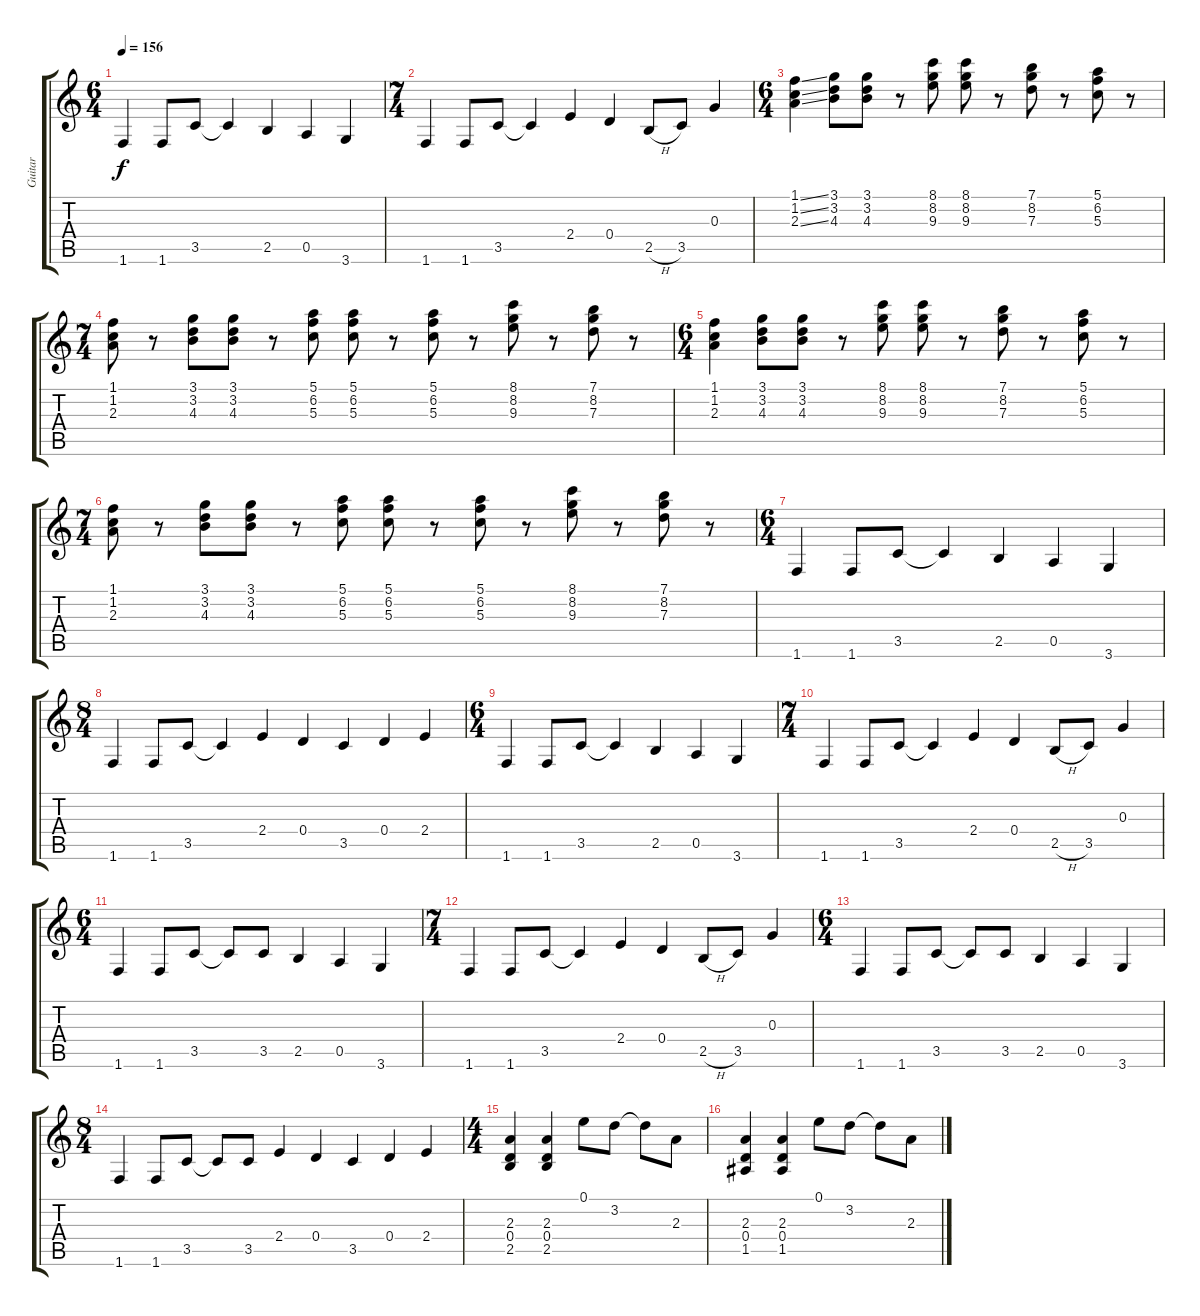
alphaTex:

\track ("Guitar" "Guitar") {instrument overdrivenguitar}
\staff {score tabs}
\tuning (E4 B3 G3 D3 A2 E2) {hide}
\ts (6 4)
\tempo 156
\clef g2
\ks c
1.6.4{dy f} 1.6.8 3.5.8 3.5{t}.4 2.5.4 0.5.4 3.6.4 |
\ts (7 4)
1.6.4 1.6.8 3.5.8 3.5{t}.4 2.4.4 0.4.4 2.5{h}.8 3.5.8 0.3.4 |
\ts (6 4)
(1.1{ss} 1.2{ss} 2.3{ss}).4 (3.1 3.2 4.3).8 (3.1 3.2 4.3).8 r.8 (8.1 8.2 9.3).8 (8.1 8.2 9.3).8 r.8 (7.1 8.2 7.3).8 r.8 (5.1 6.2 5.3).8 r.8 |
\ts (7 4)
(1.1 1.2 2.3).8 r.8 (3.1 3.2 4.3).8 (3.1 3.2 4.3).8 r.8 (5.1 6.2 5.3).8 (5.1 6.2 5.3).8 r.8 (5.1 6.2 5.3).8 r.8 (8.1 8.2 9.3).8 r.8 (7.1 8.2 7.3).8 r.8 |
\ts (6 4)
(1.1 1.2 2.3).4 (3.1 3.2 4.3).8 (3.1 3.2 4.3).8 r.8 (8.1 8.2 9.3).8 (8.1 8.2 9.3).8 r.8 (7.1 8.2 7.3).8 r.8 (5.1 6.2 5.3).8 r.8 |
\ts (7 4)
(1.1 1.2 2.3).8 r.8 (3.1 3.2 4.3).8 (3.1 3.2 4.3).8 r.8 (5.1 6.2 5.3).8 (5.1 6.2 5.3).8 r.8 (5.1 6.2 5.3).8 r.8 (8.1 8.2 9.3).8 r.8 (7.1 8.2 7.3).8 r.8 |
\ts (6 4)
1.6.4 1.6.8 3.5.8 3.5{t}.4 2.5.4 0.5.4 3.6.4 |
\ts (8 4)
1.6.4 1.6.8 3.5.8 3.5{t}.4 2.4.4 0.4.4 3.5.4 0.4.4 2.4.4 |
\ts (6 4)
1.6.4 1.6.8 3.5.8 3.5{t}.4 2.5.4 0.5.4 3.6.4 |
\ts (7 4)
1.6.4 1.6.8 3.5.8 3.5{t}.4 2.4.4 0.4.4 2.5{h}.8 3.5.8 0.3.4 |
\ts (6 4)
1.6.4 1.6.8 3.5.8 3.5{t}.8 3.5.8 2.5.4 0.5.4 3.6.4 |
\ts (7 4)
1.6.4 1.6.8 3.5.8 3.5{t}.4 2.4.4 0.4.4 2.5{h}.8 3.5.8 0.3.4 |
\ts (6 4)
1.6.4 1.6.8 3.5.8 3.5{t}.8 3.5.8 2.5.4 0.5.4 3.6.4 |
\ts (8 4)
1.6.4 1.6.8 3.5.8 3.5{t}.8 3.5.8 2.4.4 0.4.4 3.5.4 0.4.4 2.4.4 |
\ts (4 4)
(2.3 0.4 2.5).4 (2.3 0.4 2.5).4 0.1.8 3.2.8 3.2{t}.8 2.3.8 |
(2.3 0.4 1.5).4 (2.3 0.4 1.5).4 0.1.8 3.2.8 3.2{t}.8 2.3.8
